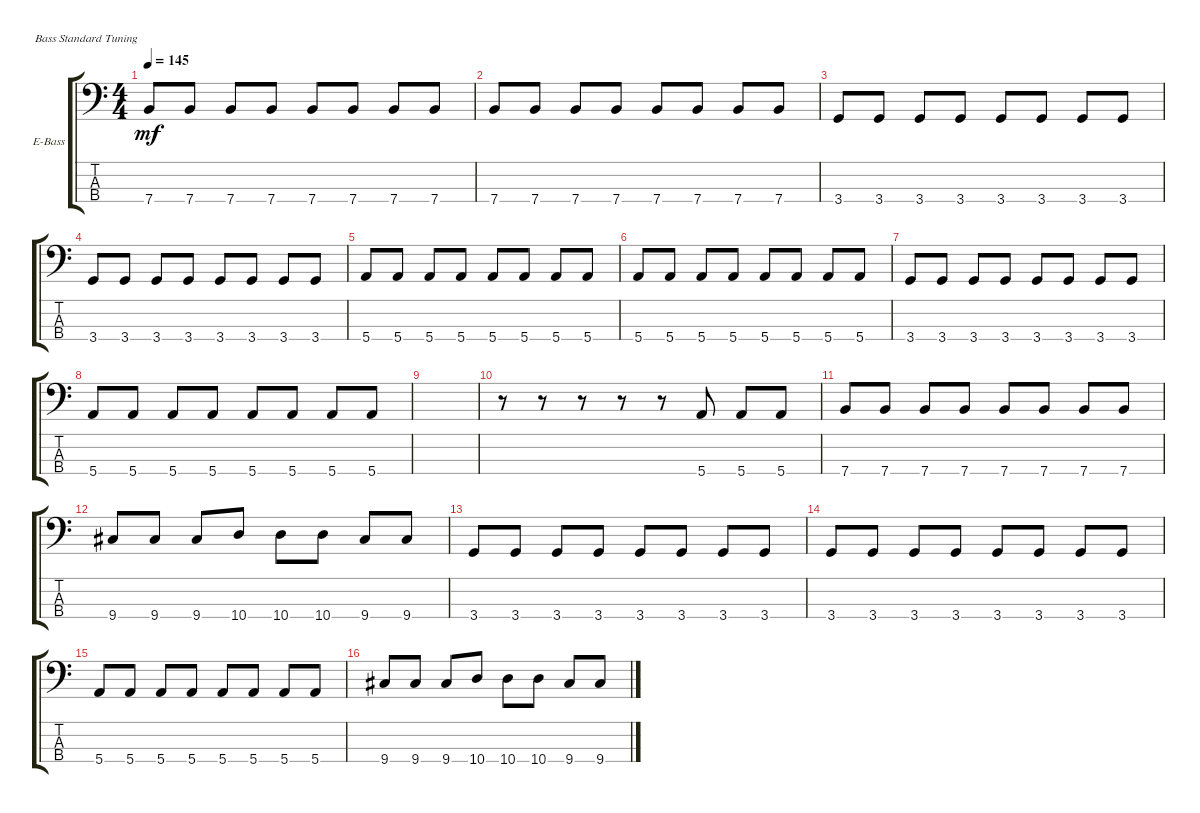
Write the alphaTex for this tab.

\defaultSystemsLayout 4
\bracketExtendMode groupsimilarinstruments
\firstSystemTrackNameOrientation horizontal
\otherSystemsTrackNameOrientation horizontal
\track ("Electric Bass" "E-Bass") {instrument electricbassfinger}
\staff {score tabs}
\tuning (G2 D2 A1 E1)
\ts (4 4)
\tempo 145
\clef f4
\ks c
7.4.8{dy mf} 7.4.8 7.4.8 7.4.8 7.4.8 7.4.8 7.4.8 7.4.8 |
7.4.8 7.4.8 7.4.8 7.4.8 7.4.8 7.4.8 7.4.8 7.4.8 |
3.4.8 3.4.8 3.4.8 3.4.8 3.4.8 3.4.8 3.4.8 3.4.8 |
3.4.8 3.4.8 3.4.8 3.4.8 3.4.8 3.4.8 3.4.8 3.4.8 |
5.4.8 5.4.8 5.4.8 5.4.8 5.4.8 5.4.8 5.4.8 5.4.8 |
5.4.8 5.4.8 5.4.8 5.4.8 5.4.8 5.4.8 5.4.8 5.4.8 |
3.4.8 3.4.8 3.4.8 3.4.8 3.4.8 3.4.8 3.4.8 3.4.8 |
5.4.8 5.4.8 5.4.8 5.4.8 5.4.8 5.4.8 5.4.8 5.4.8 |
|
r.8 r.8 r.8 r.8 r.8 5.4.8 5.4.8 5.4.8 |
7.4.8 7.4.8 7.4.8 7.4.8 7.4.8 7.4.8 7.4.8 7.4.8 |
9.4.8 9.4.8 9.4.8 10.4.8 10.4.8 10.4.8 9.4.8 9.4.8 |
3.4.8 3.4.8 3.4.8 3.4.8 3.4.8 3.4.8 3.4.8 3.4.8 |
3.4.8 3.4.8 3.4.8 3.4.8 3.4.8 3.4.8 3.4.8 3.4.8 |
5.4.8 5.4.8 5.4.8 5.4.8 5.4.8 5.4.8 5.4.8 5.4.8 |
9.4.8 9.4.8 9.4.8 10.4.8 10.4.8 10.4.8 9.4.8 9.4.8
